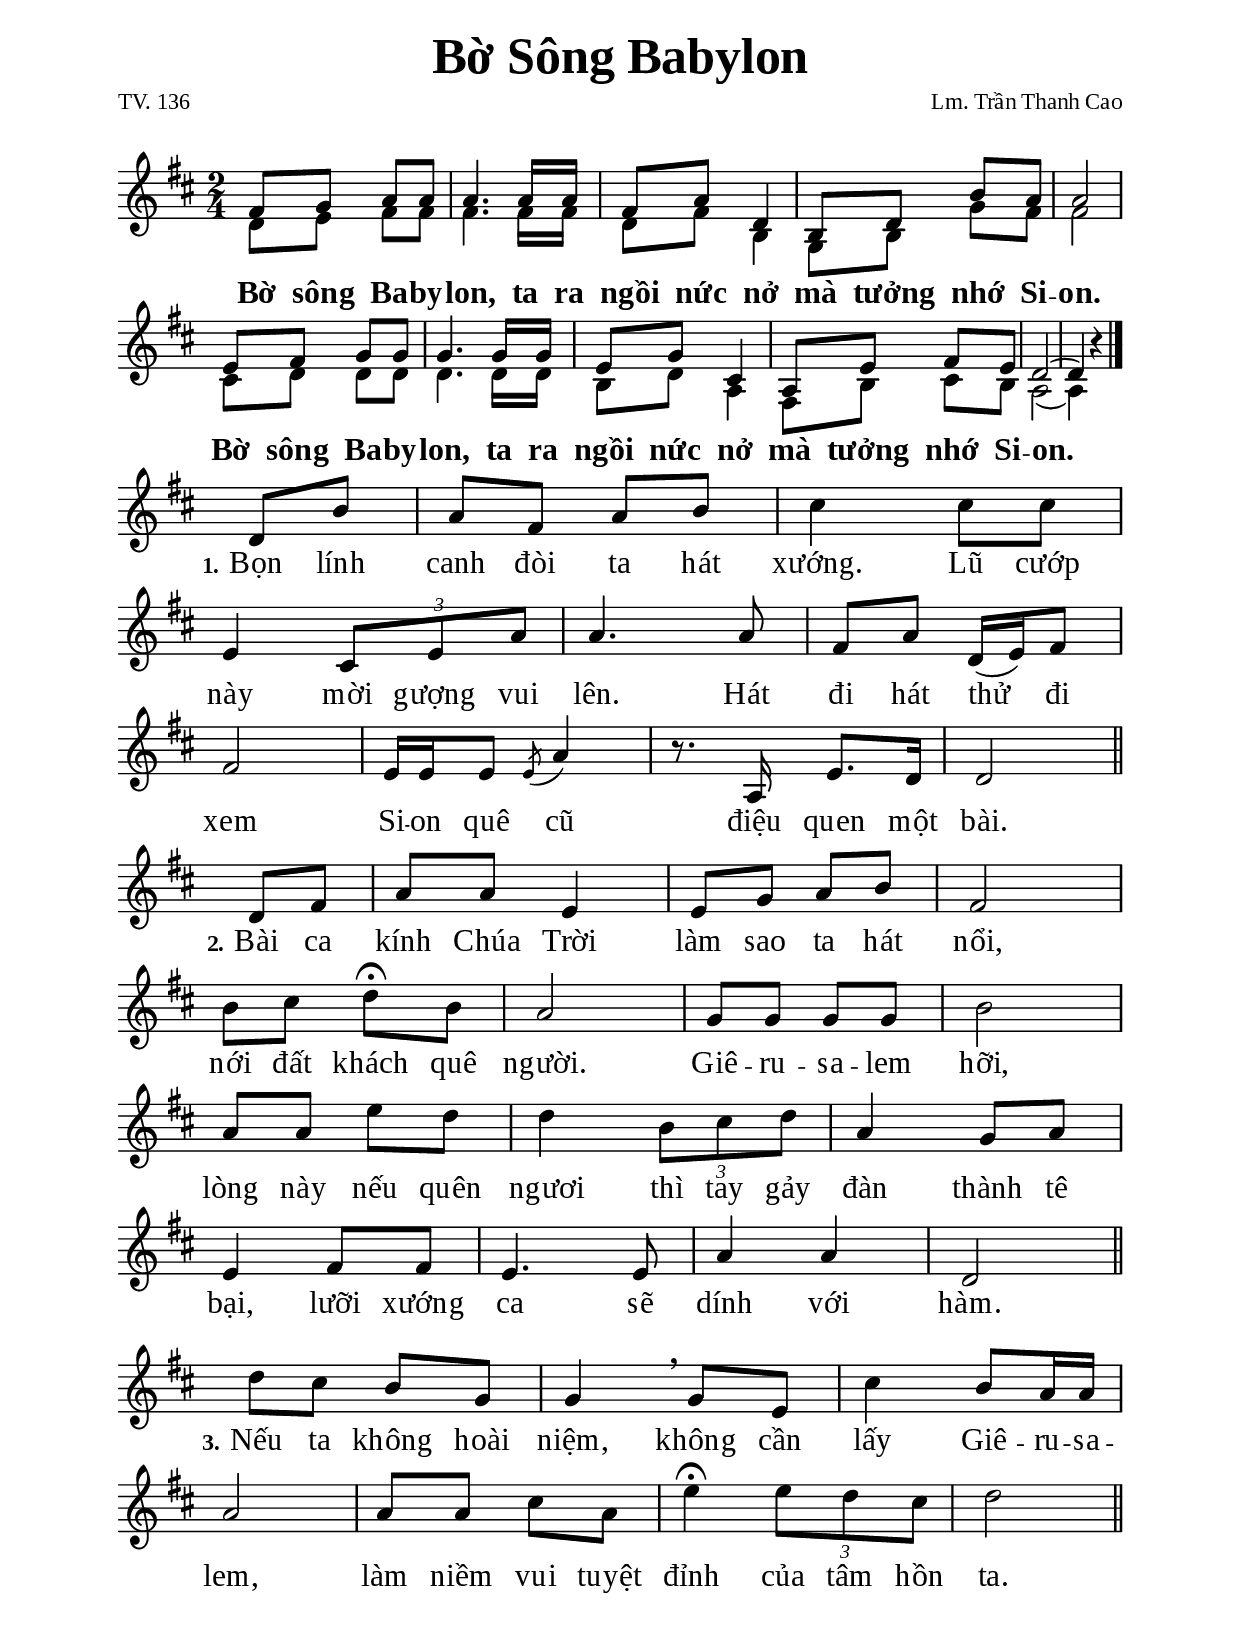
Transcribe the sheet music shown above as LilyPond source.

% Cài đặt chung
\version "2.20.0"
\include "english.ly"

\header {
  title = \markup { \fontsize #3 "Bờ Sông Babylon" }
  poet = "TV. 136"
  composer = "Lm. Trần Thanh Cao"
  arranger = " "
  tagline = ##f
}

\paper {
  #(set-paper-size "a4")
  top-margin = 15\mm
  bottom-margin = 15\mm
  left-margin = 20\mm
  right-margin = 20\mm
  indent = #0
  #(define fonts
    (make-pango-font-tree
      "Liberation Serif"
      "Liberation Serif"
      "Liberation Serif"
      (/ 20 20)))
  page-count = #1
}

% Nhạc điệp khúc
nhacDiepKhucSop= \relative c' {
  fs8 g a a |
  a4. a16 a |
  fs8 a d,4 |
  b8 d b' a |
  a2 |
  e8 fs g g |
  g4. g16 g |
  e8 g cs,4 |
  a8 e' fs e |
  d2 ( |
  d4) r \bar "|."
}

nhacDiepKhucBass= \relative c' {
  d8 e fs fs |
  fs4. fs16 fs |
  d8 fs b,4 |
  g8 b g' fs |
  fs2 |
  cs8 d d d |
  d4. d16 d |
  b8 d a4 |
  fs8 b cs b |
  a2 ( |
  a4) r
}

% Nhạc phiên khúc
nhacPhienKhucMot = \relative c' {
  \partial 4 d8 b' |
  a fs a b |
  cs4 cs8 cs |
  e,4 \tuplet 3/2 { cs8 e a } |
  a4. a8 |
  fs8 a d,16 (e) fs8 |
  fs2 |
  e16 e e8 \acciaccatura e8 a4 |
  r8. a,16 e'8. d16 |
  d2 \bar "||"
}

nhacPhienKhucHai = \relative c' {
  \partial 4 d8 fs |
  a a e4 |
  e8 g a b |
  fs2 |
  b8 cs d \fermata b |
  a2 |
  g8 g g g |
  b2 |
  a8 a e' d |
  d4 \tuplet 3/2 { b8 cs d } |
  a4 g8 a |
  e4 fs8 fs |
  e4. e8 |
  a4 a |
  d,2 \bar "||"
}

nhacPhienKhucBa = \relative c'' {
  d8 cs b g |
  g4 \breathe g8 e |
  cs'4 b8 a16 a |
  a2 |
  a8 a cs a |
  e'4 \fermata \tuplet 3/2 { e8 d cs } |
  d2 \bar "||"
}

% Lời điệp khúc
loiDiepKhuc = \lyricmode {
  Bờ sông Ba -- by -- lon,
  ta ra ngồi nức nở mà tưởng nhớ Si -- on.
  Bờ sông Ba -- by -- lon,
  ta ra ngồi nức nở mà tưởng nhớ Si -- on.
}

% Lời phiên khúc
loiPhienKhucMot = \lyricmode {
  \set stanza = #"1."
  Bọn lính canh đòi ta hát xướng.
  Lũ cướp này mời gượng vui lên.
  Hát đi hát thử đi xem Si -- on quê cũ
  điệu quen một bài.
}

loiPhienKhucHai = \lyricmode {
  \set stanza = #"2."
  Bài ca kính Chúa Trời làm sao ta hát nổi,
  nới đất khách quê người.
  Giê -- ru -- sa -- lem hỡi,
  lòng này nếu quên ngươi
  thì tay gảy đàn thành tê bại,
  lưỡi xướng ca sẽ dính với hàm.
}

loiPhienKhucBa = \lyricmode {
  \set stanza = #"3."
  Nếu ta không hoài niệm,
  không cần lấy Giê -- ru -- sa -- lem,
  làm niềm vui tuyệt đỉnh của tâm hồn ta.
}


% Dàn trang
\score {
  \new ChoirStaff <<
    \new Staff = diepKhuc \with {
        \consists "Merge_rests_engraver"
        \magnifyStaff #(magstep +1)
      }
      <<
      \new Voice = beSop {
        \voiceOne \key d \major \time 2/4 \nhacDiepKhucSop
      }
      \new Voice = beBas {
        \voiceTwo \key d \major \time 2/4 \nhacDiepKhucBass
      }
    >>
    \new Lyrics \lyricsto beSop \loiDiepKhuc
  >>
  \layout {
    \override Lyrics.LyricText.font-series = #'bold
    \override Lyrics.LyricText.font-size = #+3
    \override Lyrics.LyricSpace.minimum-distance = #1.5
    \override Score.BarNumber.break-visibility = ##(#f #f #f)
  }
}

\score {
  \new ChoirStaff <<
    \new Staff = phienKhuc \with {
        \magnifyStaff #(magstep +1)
      }
      <<
      \new Voice = beSop {
        \key d \major \time 2/4 \nhacPhienKhucMot
      }
    >>
    \new Lyrics \lyricsto beSop \loiPhienKhucMot
  >>
  \layout {
    \override Staff.TimeSignature.transparent = ##t
    \override Lyrics.LyricText.font-size = #+3
    \override Lyrics.LyricSpace.minimum-distance = #2.0
    \override Score.BarNumber.break-visibility = ##(#f #f #f)
    
  } 
}

\score {
  \new ChoirStaff <<
    \new Staff = phienKhuc \with {
        \magnifyStaff #(magstep +1)
      }
      <<
      \new Voice = beSop {
        \key d \major \time 2/4 \nhacPhienKhucHai
      }
    >>
    \new Lyrics \lyricsto beSop \loiPhienKhucHai
  >>
  \layout {
    \override Staff.TimeSignature.transparent = ##t
    \override Lyrics.LyricText.font-size = #+3
    \override Lyrics.LyricSpace.minimum-distance = #2.0
    \override Score.BarNumber.break-visibility = ##(#f #f #f)
    
  } 
}

\score {
  \new ChoirStaff <<
    \new Staff = phienKhuc \with {
        \magnifyStaff #(magstep +1)
      }
      <<
      \new Voice = beSop {
        \key d \major \time 2/4 \nhacPhienKhucBa
      }
    >>
    \new Lyrics \lyricsto beSop \loiPhienKhucBa
  >>
  \layout {
    \override Staff.TimeSignature.transparent = ##t
    \override Lyrics.LyricText.font-size = #+3
    \override Lyrics.LyricSpace.minimum-distance = #2.0
    \override Score.BarNumber.break-visibility = ##(#f #f #f)
   
  } 
}
